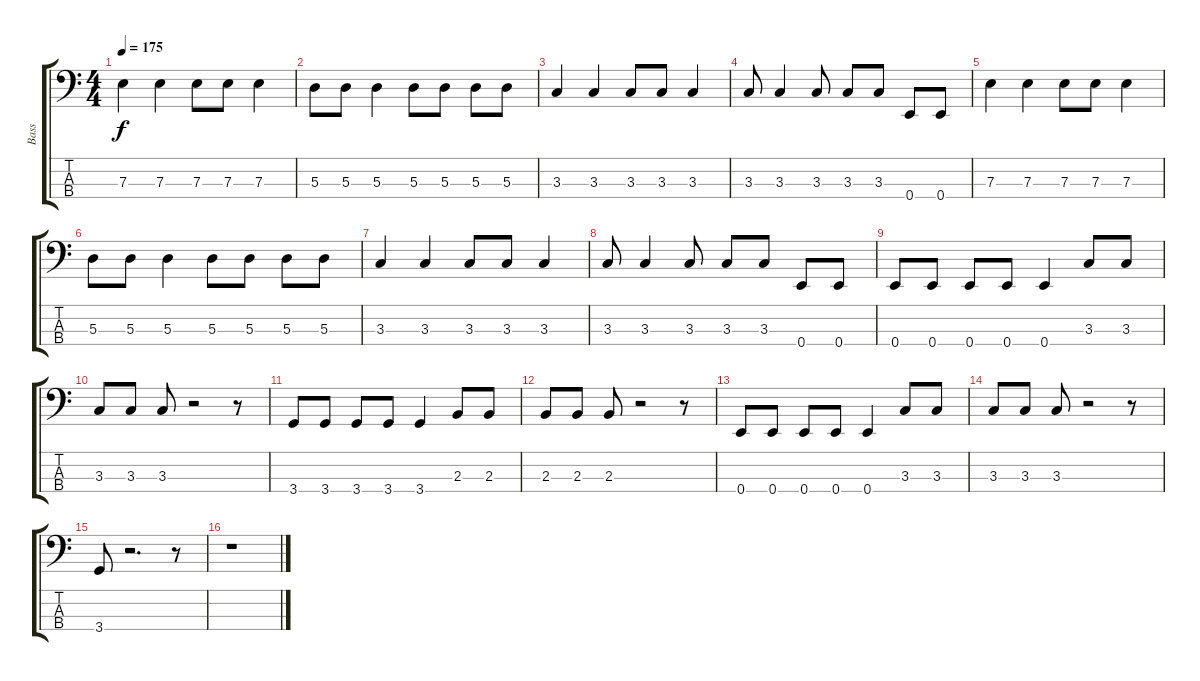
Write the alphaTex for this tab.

\track ("Bass" "Bass") {instrument electricbassfinger}
\staff {score tabs}
\tuning (G2 D2 A1 E1) {hide}
\ts (4 4)
\tempo 175
\clef f4
\ks c
7.3.4{dy f} 7.3.4 7.3.8 7.3.8 7.3.4 |
5.3.8 5.3.8 5.3.4 5.3.8 5.3.8 5.3.8 5.3.8 |
3.3.4 3.3.4 3.3.8 3.3.8 3.3.4 |
3.3.8 3.3.4 3.3.8 3.3.8 3.3.8 0.4.8 0.4.8 |
7.3.4 7.3.4 7.3.8 7.3.8 7.3.4 |
5.3.8 5.3.8 5.3.4 5.3.8 5.3.8 5.3.8 5.3.8 |
3.3.4 3.3.4 3.3.8 3.3.8 3.3.4 |
3.3.8 3.3.4 3.3.8 3.3.8 3.3.8 0.4.8 0.4.8 |
0.4.8 0.4.8 0.4.8 0.4.8 0.4.4 3.3.8 3.3.8 |
3.3.8 3.3.8 3.3.8 r.2 r.8 |
3.4.8 3.4.8 3.4.8 3.4.8 3.4.4 2.3.8 2.3.8 |
2.3.8 2.3.8 2.3.8 r.2 r.8 |
0.4.8 0.4.8 0.4.8 0.4.8 0.4.4 3.3.8 3.3.8 |
3.3.8 3.3.8 3.3.8 r.2 r.8 |
3.4.8 r.2{d} r.8 |
r.1
